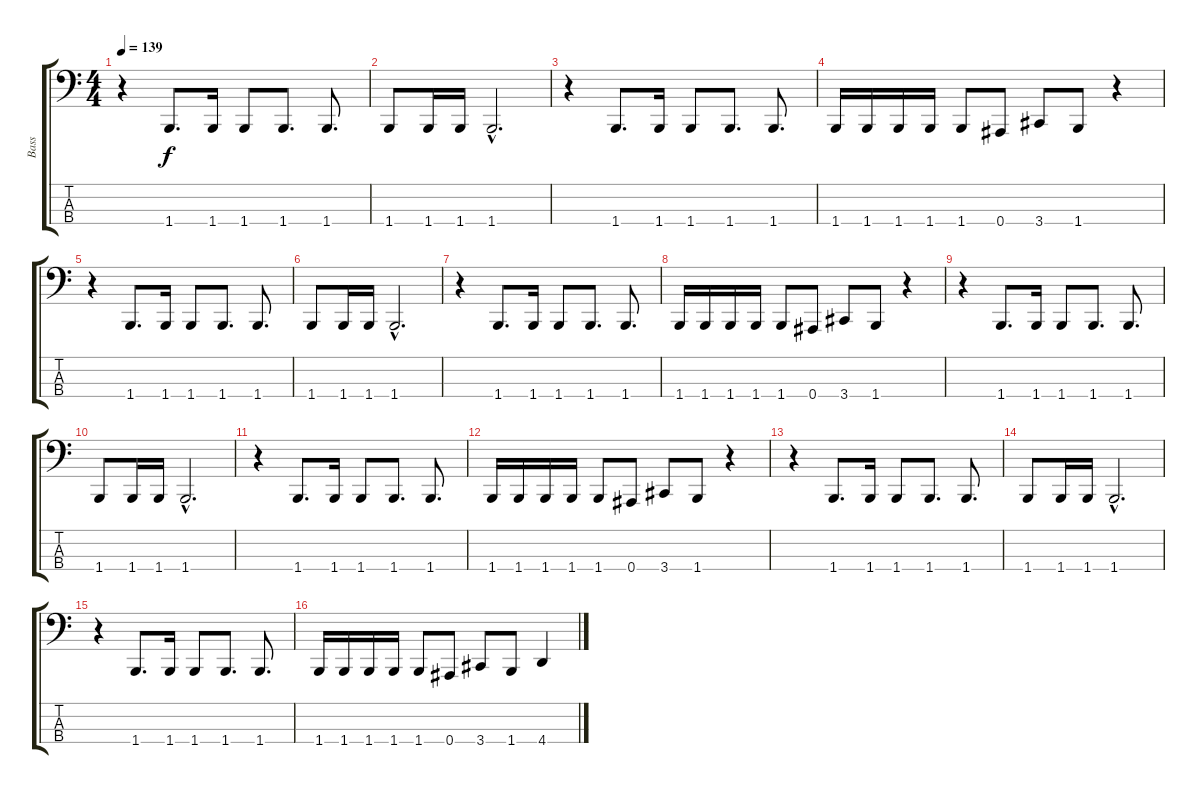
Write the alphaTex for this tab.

\track ("Bass" "Bass") {instrument electricbasspick}
\staff {score tabs}
\tuning (Eb2 Bb1 F1 Bb0) {hide}
\ts (4 4)
\tempo 139
\clef f4
\ks c
r.4{dy f} 1.4.8{d} 1.4.16 1.4.8 1.4.8{d} 1.4.8{d} |
1.4.8 1.4.16 1.4.16 1.4{hac}.2{d} |
r.4 1.4.8{d} 1.4.16 1.4.8 1.4.8{d} 1.4.8{d} |
1.4.16 1.4.16 1.4.16 1.4.16 1.4.8 0.4.8 3.4.8 1.4.8 r.4 |
r.4 1.4.8{d} 1.4.16 1.4.8 1.4.8{d} 1.4.8{d} |
1.4.8 1.4.16 1.4.16 1.4{hac}.2{d} |
r.4 1.4.8{d} 1.4.16 1.4.8 1.4.8{d} 1.4.8{d} |
1.4.16 1.4.16 1.4.16 1.4.16 1.4.8 0.4.8 3.4.8 1.4.8 r.4 |
r.4 1.4.8{d} 1.4.16 1.4.8 1.4.8{d} 1.4.8{d} |
1.4.8 1.4.16 1.4.16 1.4{hac}.2{d} |
r.4 1.4.8{d} 1.4.16 1.4.8 1.4.8{d} 1.4.8{d} |
1.4.16 1.4.16 1.4.16 1.4.16 1.4.8 0.4.8 3.4.8 1.4.8 r.4 |
r.4 1.4.8{d} 1.4.16 1.4.8 1.4.8{d} 1.4.8{d} |
1.4.8 1.4.16 1.4.16 1.4{hac}.2{d} |
r.4 1.4.8{d} 1.4.16 1.4.8 1.4.8{d} 1.4.8{d} |
1.4.16 1.4.16 1.4.16 1.4.16 1.4.8 0.4.8 3.4.8 1.4.8 4.4.4
